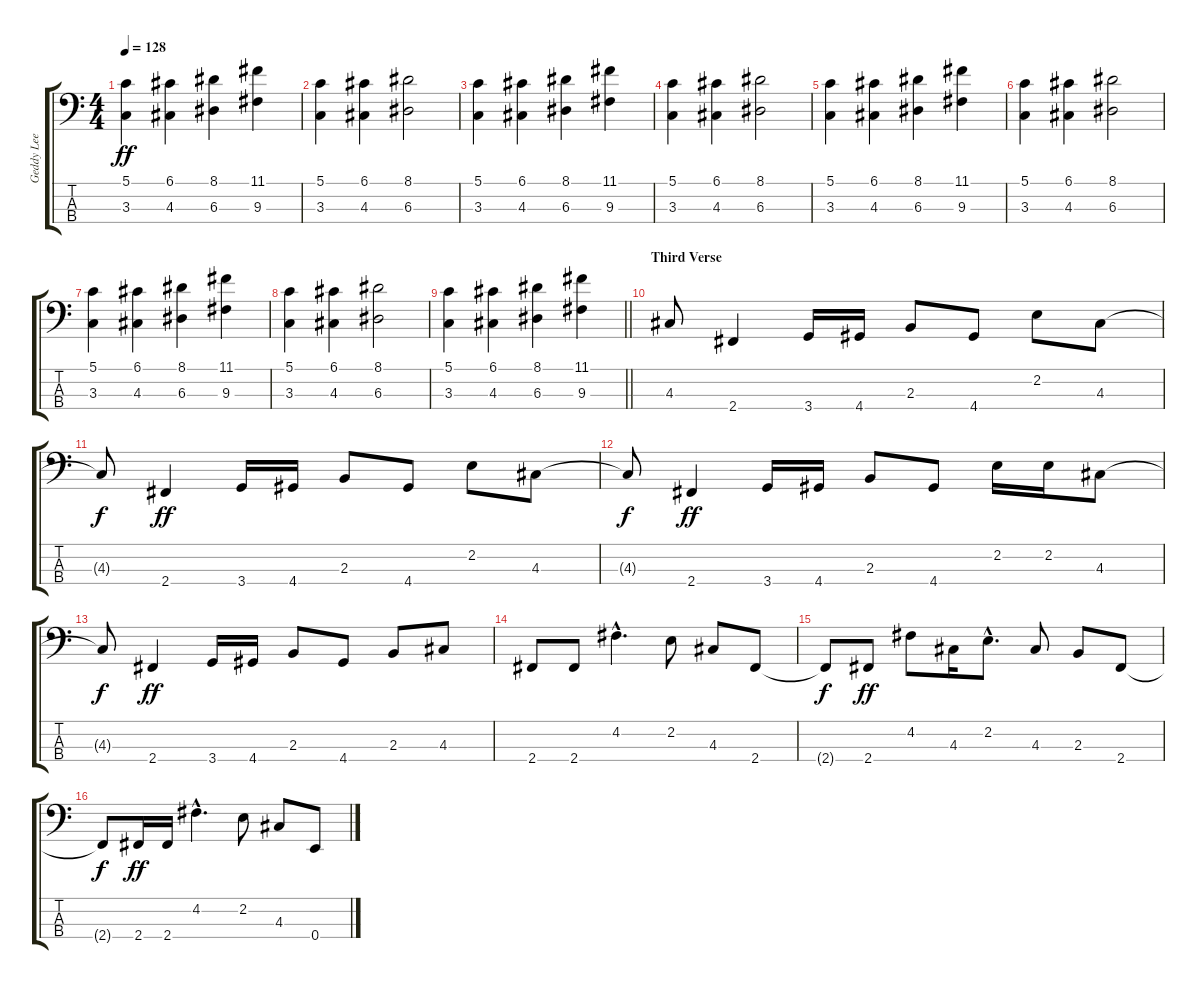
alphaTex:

\track ("Geddy Lee" "Geddy Lee") {instrument electricbasspick}
\staff {score tabs}
\tuning (G2 D2 A1 E1) {hide}
\ts (4 4)
\tempo 128
\clef f4
\ks c
(5.1 3.3).4{dy ff} (6.1 4.3).4 (8.1 6.3).4 (11.1 9.3).4 |
(5.1 3.3).4 (6.1 4.3).4 (8.1 6.3).2 |
(5.1 3.3).4 (6.1 4.3).4 (8.1 6.3).4 (11.1 9.3).4 |
(5.1 3.3).4 (6.1 4.3).4 (8.1 6.3).2 |
(5.1 3.3).4 (6.1 4.3).4 (8.1 6.3).4 (11.1 9.3).4 |
(5.1 3.3).4 (6.1 4.3).4 (8.1 6.3).2 |
(5.1 3.3).4 (6.1 4.3).4 (8.1 6.3).4 (11.1 9.3).4 |
(5.1 3.3).4 (6.1 4.3).4 (8.1 6.3).2 |
\barLineRight lightlight
(5.1 3.3).4 (6.1 4.3).4 (8.1 6.3).4 (11.1 9.3).4 |
\section ("" "Third Verse")
4.3.8{instrument electricbasspick} 2.4.4 3.4.16 4.4.16 2.3.8 4.4.8 2.2.8 4.3.8 |
4.3{t}.8{dy f} 2.4.4{dy ff} 3.4.16 4.4.16 2.3.8 4.4.8 2.2.8 4.3.8 |
4.3{t}.8{dy f} 2.4.4{dy ff} 3.4.16 4.4.16 2.3.8 4.4.8 2.2.16 2.2.16 4.3.8 |
4.3{t}.8{dy f} 2.4.4{dy ff} 3.4.16 4.4.16 2.3.8 4.4.8 2.3.8 4.3.8 |
2.4.8 2.4.8 4.2{hac}.4{d} 2.2.8 4.3.8 2.4.8 |
2.4{t}.8{dy f} 2.4.8{dy ff} 4.2.8 4.3.16 2.2{hac}.8{d} 4.3.8 2.3.8 2.4.8 |
2.4{t}.8{dy f} 2.4.16{dy ff} 2.4.16 4.2{hac}.4{d} 2.2.8 4.3.8 0.4.8
